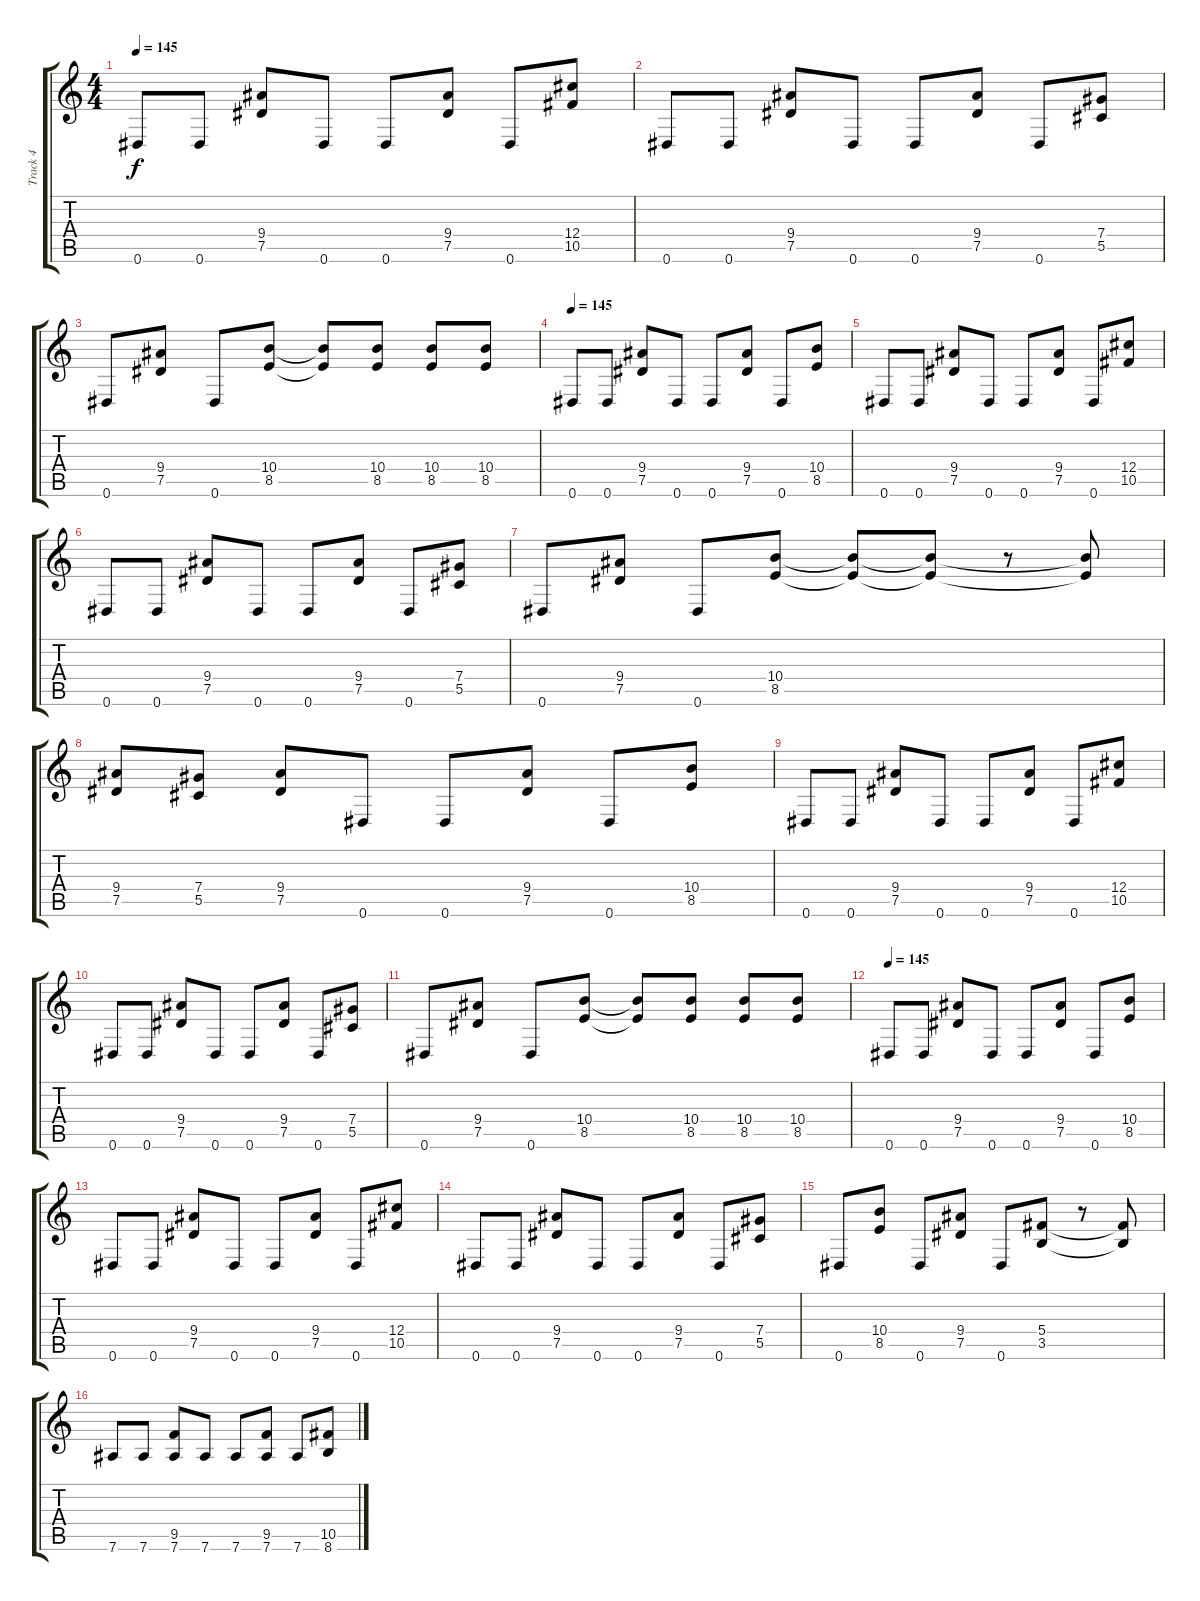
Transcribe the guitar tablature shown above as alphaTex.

\track ("Track 4" "Track 4") {instrument distortionguitar}
\staff {score tabs}
\tuning (Eb4 Bb3 Gb3 Db3 Ab2 Eb2) {hide}
\ts (4 4)
\tempo 145
\clef g2
\ks c
0.6.8{dy f} 0.6.8 (9.4 7.5).8 0.6.8 0.6.8 (9.4 7.5).8 0.6.8 (12.4 10.5).8 |
0.6.8 0.6.8 (9.4 7.5).8 0.6.8 0.6.8 (9.4 7.5).8 0.6.8 (7.4 5.5).8 |
0.6.8 (9.4 7.5).8 0.6.8 (10.4 8.5).8 (10.4{t} 8.5{t}).8 (10.4 8.5).8 (10.4 8.5).8 (10.4 8.5).8 |
\tempo 145
0.6.8 0.6.8 (9.4 7.5).8 0.6.8 0.6.8 (9.4 7.5).8 0.6.8 (10.4 8.5).8 |
0.6.8 0.6.8 (9.4 7.5).8 0.6.8 0.6.8 (9.4 7.5).8 0.6.8 (12.4 10.5).8 |
0.6.8 0.6.8 (9.4 7.5).8 0.6.8 0.6.8 (9.4 7.5).8 0.6.8 (7.4 5.5).8 |
0.6.8 (9.4 7.5).8 0.6.8 (10.4 8.5).8 (10.4{t} 8.5{t}).8 (10.4{t} 8.5{t}).8 r.8 (10.4{t} 8.5{t}).8 |
(9.4 7.5).8 (7.4 5.5).8 (9.4 7.5).8 0.6.8 0.6.8 (9.4 7.5).8 0.6.8 (10.4 8.5).8 |
0.6.8 0.6.8 (9.4 7.5).8 0.6.8 0.6.8 (9.4 7.5).8 0.6.8 (12.4 10.5).8 |
0.6.8 0.6.8 (9.4 7.5).8 0.6.8 0.6.8 (9.4 7.5).8 0.6.8 (7.4 5.5).8 |
0.6.8 (9.4 7.5).8 0.6.8 (10.4 8.5).8 (10.4{t} 8.5{t}).8 (10.4 8.5).8 (10.4 8.5).8 (10.4 8.5).8 |
\tempo 145
0.6.8 0.6.8 (9.4 7.5).8 0.6.8 0.6.8 (9.4 7.5).8 0.6.8 (10.4 8.5).8 |
0.6.8 0.6.8 (9.4 7.5).8 0.6.8 0.6.8 (9.4 7.5).8 0.6.8 (12.4 10.5).8 |
0.6.8 0.6.8 (9.4 7.5).8 0.6.8 0.6.8 (9.4 7.5).8 0.6.8 (7.4 5.5).8 |
0.6.8 (10.4 8.5).8 0.6.8 (9.4 7.5).8 0.6.8 (5.4 3.5).8 r.8 (5.4{t} 3.5{t}).8 |
7.6.8 7.6.8 (9.5 7.6).8 7.6.8 7.6.8 (9.5 7.6).8 7.6.8 (10.5 8.6).8
